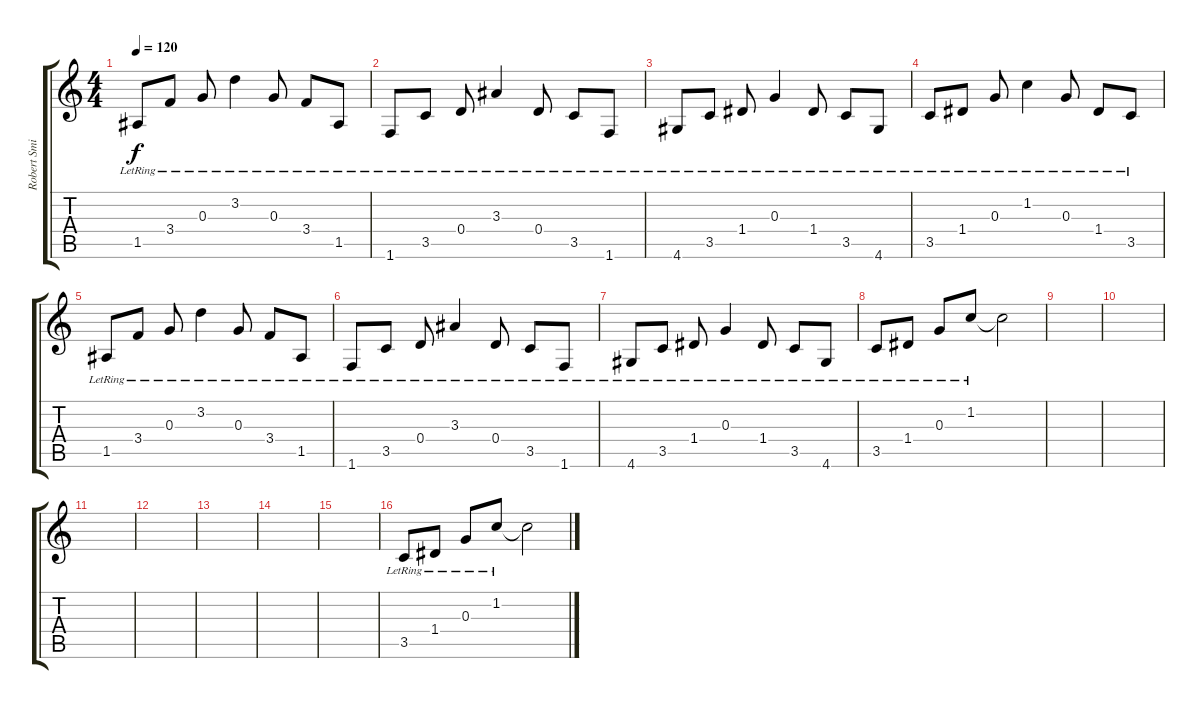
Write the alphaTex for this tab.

\track ("Robert Smith" "Robert Smi") {instrument acousticguitarsteel}
\staff {score tabs}
\tuning (E4 B3 G3 D3 A2 E2) {hide}
\ts (4 4)
\tempo 120
\clef g2
\ks c
1.5{lr}.8{dy f} 3.4{lr}.8 0.3{lr}.8 3.2{lr}.4 0.3{lr}.8 3.4{lr}.8 1.5{lr}.8 |
1.6{lr}.8 3.5{lr}.8 0.4{lr}.8 3.3{lr}.4 0.4{lr}.8 3.5{lr}.8 1.6{lr}.8 |
4.6{lr}.8 3.5{lr}.8 1.4{lr}.8 0.3{lr}.4 1.4{lr}.8 3.5{lr}.8 4.6{lr}.8 |
3.5{lr}.8 1.4{lr}.8 0.3{lr}.8 1.2{lr}.4 0.3{lr}.8 1.4{lr}.8 3.5{lr}.8 |
1.5{lr}.8 3.4{lr}.8 0.3{lr}.8 3.2{lr}.4 0.3{lr}.8 3.4{lr}.8 1.5{lr}.8 |
1.6{lr}.8 3.5{lr}.8 0.4{lr}.8 3.3{lr}.4 0.4{lr}.8 3.5{lr}.8 1.6{lr}.8 |
4.6{lr}.8 3.5{lr}.8 1.4{lr}.8 0.3{lr}.4 1.4{lr}.8 3.5{lr}.8 4.6{lr}.8 |
3.5{lr}.8 1.4{lr}.8 0.3{lr}.8 1.2{lr}.8 1.2{t}.2 |
|
|
|
|
|
|
|
3.5{lr}.8 1.4{lr}.8 0.3{lr}.8 1.2{lr}.8 1.2{t}.2
